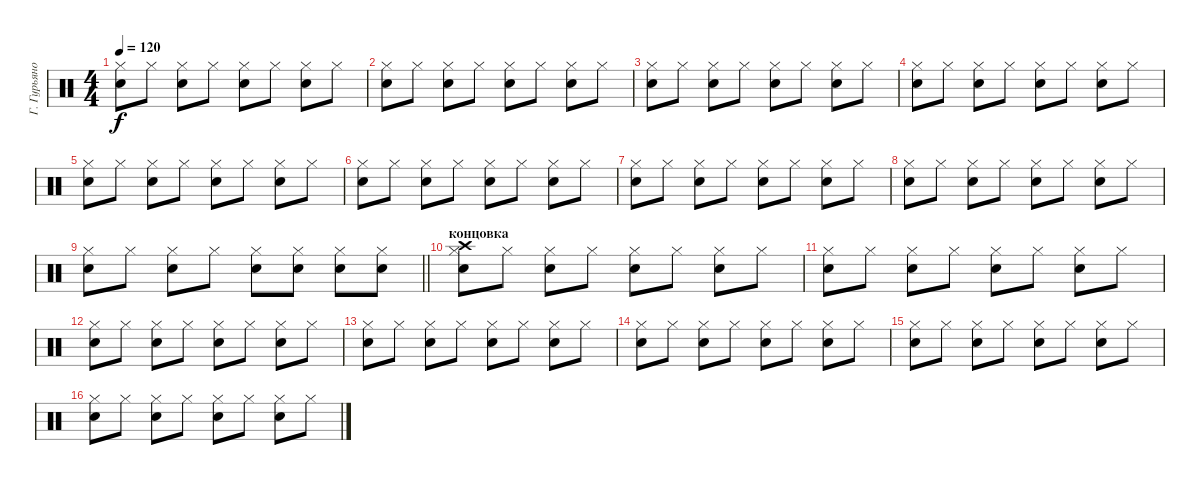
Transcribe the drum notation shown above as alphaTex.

\track ("Г. Гурьянов" "Г. Гурьяно") {instrument percussion}
\staff {score}
\articulation defaults
\ts (4 4)
\tempo 120
\clef neutral
\ks c
("Hi-Hat (closed)" "Snare (hit) 2").8{dy f} "Hi-Hat (closed)".8 ("Hi-Hat (closed)" "Snare (hit) 2").8 "Hi-Hat (closed)".8 ("Hi-Hat (closed)" "Snare (hit) 2").8 "Hi-Hat (closed)".8 ("Hi-Hat (closed)" "Snare (hit) 2").8 "Hi-Hat (closed)".8 |
("Hi-Hat (closed)" "Snare (hit) 2").8 "Hi-Hat (closed)".8 ("Hi-Hat (closed)" "Snare (hit) 2").8 "Hi-Hat (closed)".8 ("Hi-Hat (closed)" "Snare (hit) 2").8 "Hi-Hat (closed)".8 ("Hi-Hat (closed)" "Snare (hit) 2").8 "Hi-Hat (closed)".8 |
("Hi-Hat (closed)" "Snare (hit) 2").8 "Hi-Hat (closed)".8 ("Hi-Hat (closed)" "Snare (hit) 2").8 "Hi-Hat (closed)".8 ("Hi-Hat (closed)" "Snare (hit) 2").8 "Hi-Hat (closed)".8 ("Hi-Hat (closed)" "Snare (hit) 2").8 "Hi-Hat (closed)".8 |
("Hi-Hat (closed)" "Snare (hit) 2").8 "Hi-Hat (closed)".8 ("Hi-Hat (closed)" "Snare (hit) 2").8 "Hi-Hat (closed)".8 ("Hi-Hat (closed)" "Snare (hit) 2").8 "Hi-Hat (closed)".8 ("Hi-Hat (closed)" "Snare (hit) 2").8 "Hi-Hat (closed)".8 |
("Hi-Hat (closed)" "Snare (hit) 2").8 "Hi-Hat (closed)".8 ("Hi-Hat (closed)" "Snare (hit) 2").8 "Hi-Hat (closed)".8 ("Hi-Hat (closed)" "Snare (hit) 2").8 "Hi-Hat (closed)".8 ("Hi-Hat (closed)" "Snare (hit) 2").8 "Hi-Hat (closed)".8 |
("Hi-Hat (closed)" "Snare (hit) 2").8 "Hi-Hat (closed)".8 ("Hi-Hat (closed)" "Snare (hit) 2").8 "Hi-Hat (closed)".8 ("Hi-Hat (closed)" "Snare (hit) 2").8 "Hi-Hat (closed)".8 ("Hi-Hat (closed)" "Snare (hit) 2").8 "Hi-Hat (closed)".8 |
("Hi-Hat (closed)" "Snare (hit) 2").8 "Hi-Hat (closed)".8 ("Hi-Hat (closed)" "Snare (hit) 2").8 "Hi-Hat (closed)".8 ("Hi-Hat (closed)" "Snare (hit) 2").8 "Hi-Hat (closed)".8 ("Hi-Hat (closed)" "Snare (hit) 2").8 "Hi-Hat (closed)".8 |
("Hi-Hat (closed)" "Snare (hit) 2").8 "Hi-Hat (closed)".8 ("Hi-Hat (closed)" "Snare (hit) 2").8 "Hi-Hat (closed)".8 ("Hi-Hat (closed)" "Snare (hit) 2").8 "Hi-Hat (closed)".8 ("Hi-Hat (closed)" "Snare (hit) 2").8 "Hi-Hat (closed)".8 |
\barLineRight lightlight
("Hi-Hat (closed)" "Snare (hit) 2").8 "Hi-Hat (closed)".8 ("Hi-Hat (closed)" "Snare (hit) 2").8 "Hi-Hat (closed)".8 ("Hi-Hat (closed)" "Snare (hit) 2").8 ("Hi-Hat (closed)" "Snare (hit) 2").8 ("Hi-Hat (closed)" "Snare (hit) 2").8 ("Hi-Hat (closed)" "Snare (hit) 2").8 |
\section ("" "концовка")
("Hi-Hat (closed)" "Crash high (hit)" "Snare (hit) 2").8 "Hi-Hat (closed)".8 ("Hi-Hat (closed)" "Snare (hit) 2").8 "Hi-Hat (closed)".8 ("Hi-Hat (closed)" "Snare (hit) 2").8 "Hi-Hat (closed)".8 ("Hi-Hat (closed)" "Snare (hit) 2").8 "Hi-Hat (closed)".8 |
("Hi-Hat (closed)" "Snare (hit) 2").8 "Hi-Hat (closed)".8 ("Hi-Hat (closed)" "Snare (hit) 2").8 "Hi-Hat (closed)".8 ("Hi-Hat (closed)" "Snare (hit) 2").8 "Hi-Hat (closed)".8 ("Hi-Hat (closed)" "Snare (hit) 2").8 "Hi-Hat (closed)".8 |
("Hi-Hat (closed)" "Snare (hit) 2").8 "Hi-Hat (closed)".8 ("Hi-Hat (closed)" "Snare (hit) 2").8 "Hi-Hat (closed)".8 ("Hi-Hat (closed)" "Snare (hit) 2").8 "Hi-Hat (closed)".8 ("Hi-Hat (closed)" "Snare (hit) 2").8 "Hi-Hat (closed)".8 |
("Hi-Hat (closed)" "Snare (hit) 2").8 "Hi-Hat (closed)".8 ("Hi-Hat (closed)" "Snare (hit) 2").8 "Hi-Hat (closed)".8 ("Hi-Hat (closed)" "Snare (hit) 2").8 "Hi-Hat (closed)".8 ("Hi-Hat (closed)" "Snare (hit) 2").8 "Hi-Hat (closed)".8 |
("Hi-Hat (closed)" "Snare (hit) 2").8 "Hi-Hat (closed)".8 ("Hi-Hat (closed)" "Snare (hit) 2").8 "Hi-Hat (closed)".8 ("Hi-Hat (closed)" "Snare (hit) 2").8 "Hi-Hat (closed)".8 ("Hi-Hat (closed)" "Snare (hit) 2").8 "Hi-Hat (closed)".8 |
("Hi-Hat (closed)" "Snare (hit) 2").8 "Hi-Hat (closed)".8 ("Hi-Hat (closed)" "Snare (hit) 2").8 "Hi-Hat (closed)".8 ("Hi-Hat (closed)" "Snare (hit) 2").8 "Hi-Hat (closed)".8 ("Hi-Hat (closed)" "Snare (hit) 2").8 "Hi-Hat (closed)".8 |
("Hi-Hat (closed)" "Snare (hit) 2").8 "Hi-Hat (closed)".8 ("Hi-Hat (closed)" "Snare (hit) 2").8 "Hi-Hat (closed)".8 ("Hi-Hat (closed)" "Snare (hit) 2").8 "Hi-Hat (closed)".8 ("Hi-Hat (closed)" "Snare (hit) 2").8 "Hi-Hat (closed)".8
